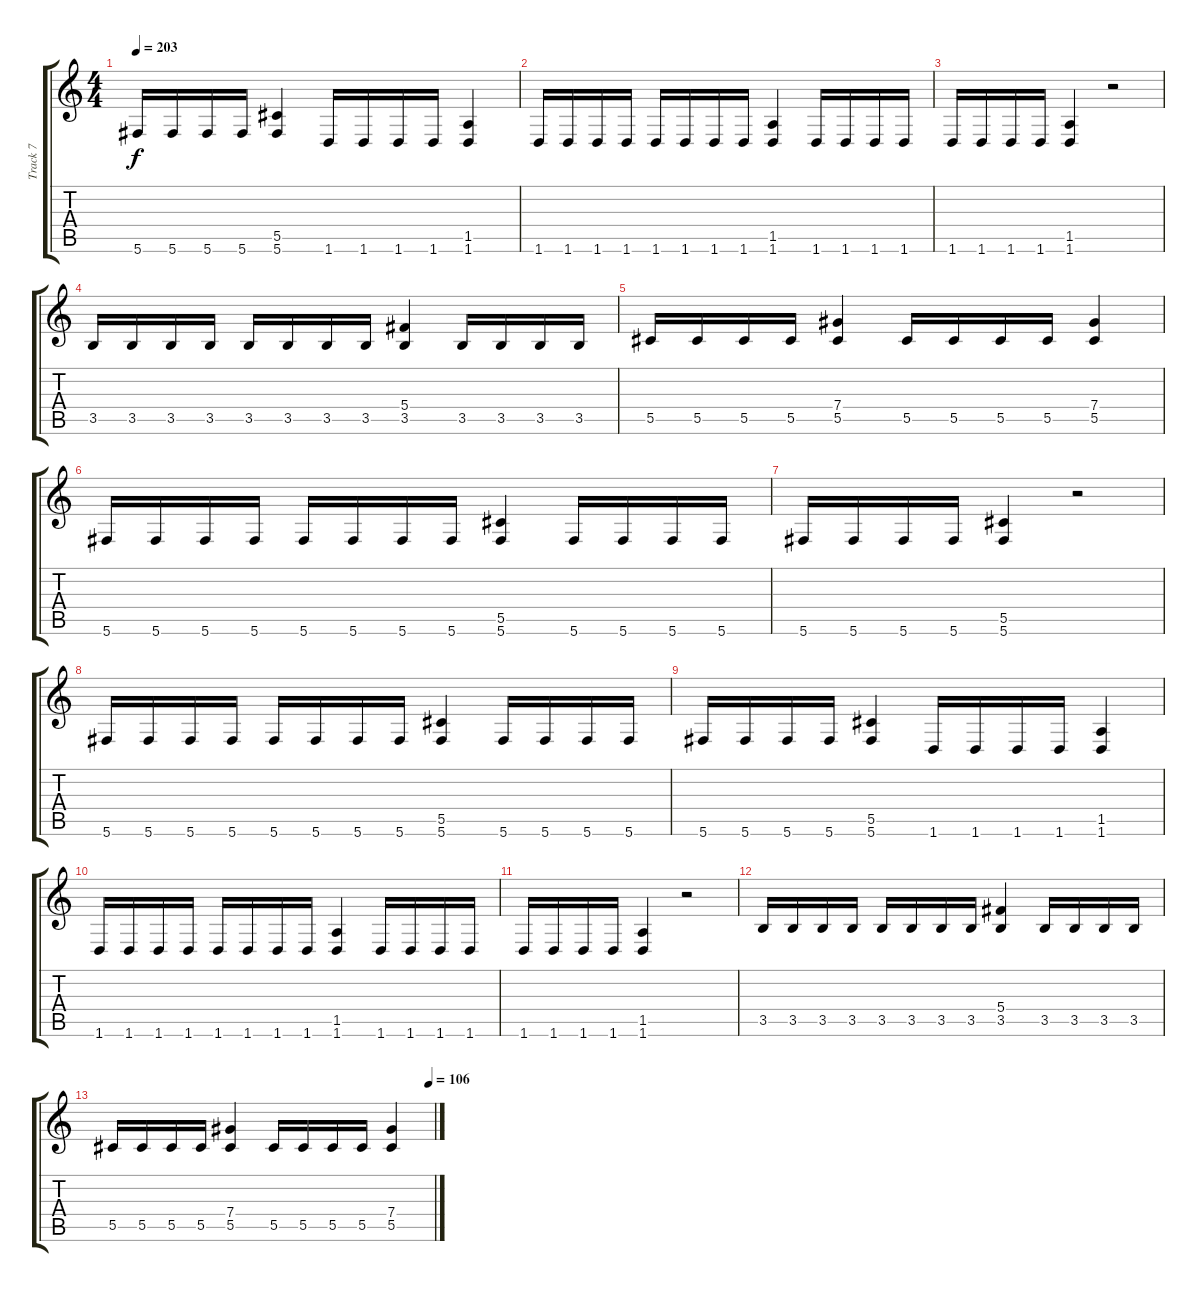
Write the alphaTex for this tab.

\track ("Track 7" "Track 7") {instrument distortionguitar}
\staff {score tabs}
\tuning (Eb4 Bb3 Gb3 Db3 Ab2 Db2) {hide}
\ts (4 4)
\tempo 203
\clef g2
\ks c
5.6.16{dy f} 5.6.16 5.6.16 5.6.16 (5.5 5.6).4 1.6.16 1.6.16 1.6.16 1.6.16 (1.5 1.6).4 |
1.6.16 1.6.16 1.6.16 1.6.16 1.6.16 1.6.16 1.6.16 1.6.16 (1.5 1.6).4 1.6.16 1.6.16 1.6.16 1.6.16 |
1.6.16 1.6.16 1.6.16 1.6.16 (1.5 1.6).4 r.2 |
3.5.16 3.5.16 3.5.16 3.5.16 3.5.16 3.5.16 3.5.16 3.5.16 (5.4 3.5).4 3.5.16 3.5.16 3.5.16 3.5.16 |
5.5.16 5.5.16 5.5.16 5.5.16 (7.4 5.5).4 5.5.16 5.5.16 5.5.16 5.5.16 (7.4 5.5).4 |
5.6.16 5.6.16 5.6.16 5.6.16 5.6.16 5.6.16 5.6.16 5.6.16 (5.5 5.6).4 5.6.16 5.6.16 5.6.16 5.6.16 |
5.6.16 5.6.16 5.6.16 5.6.16 (5.5 5.6).4 r.2 |
5.6.16 5.6.16 5.6.16 5.6.16 5.6.16 5.6.16 5.6.16 5.6.16 (5.5 5.6).4 5.6.16 5.6.16 5.6.16 5.6.16 |
5.6.16 5.6.16 5.6.16 5.6.16 (5.5 5.6).4 1.6.16 1.6.16 1.6.16 1.6.16 (1.5 1.6).4 |
1.6.16 1.6.16 1.6.16 1.6.16 1.6.16 1.6.16 1.6.16 1.6.16 (1.5 1.6).4 1.6.16 1.6.16 1.6.16 1.6.16 |
1.6.16 1.6.16 1.6.16 1.6.16 (1.5 1.6).4 r.2 |
3.5.16 3.5.16 3.5.16 3.5.16 3.5.16 3.5.16 3.5.16 3.5.16 (5.4 3.5).4 3.5.16 3.5.16 3.5.16 3.5.16 |
\tempo (106 0.984375)
5.5.16 5.5.16 5.5.16 5.5.16 (7.4 5.5).4 5.5.16 5.5.16 5.5.16 5.5.16 (7.4 5.5).4
